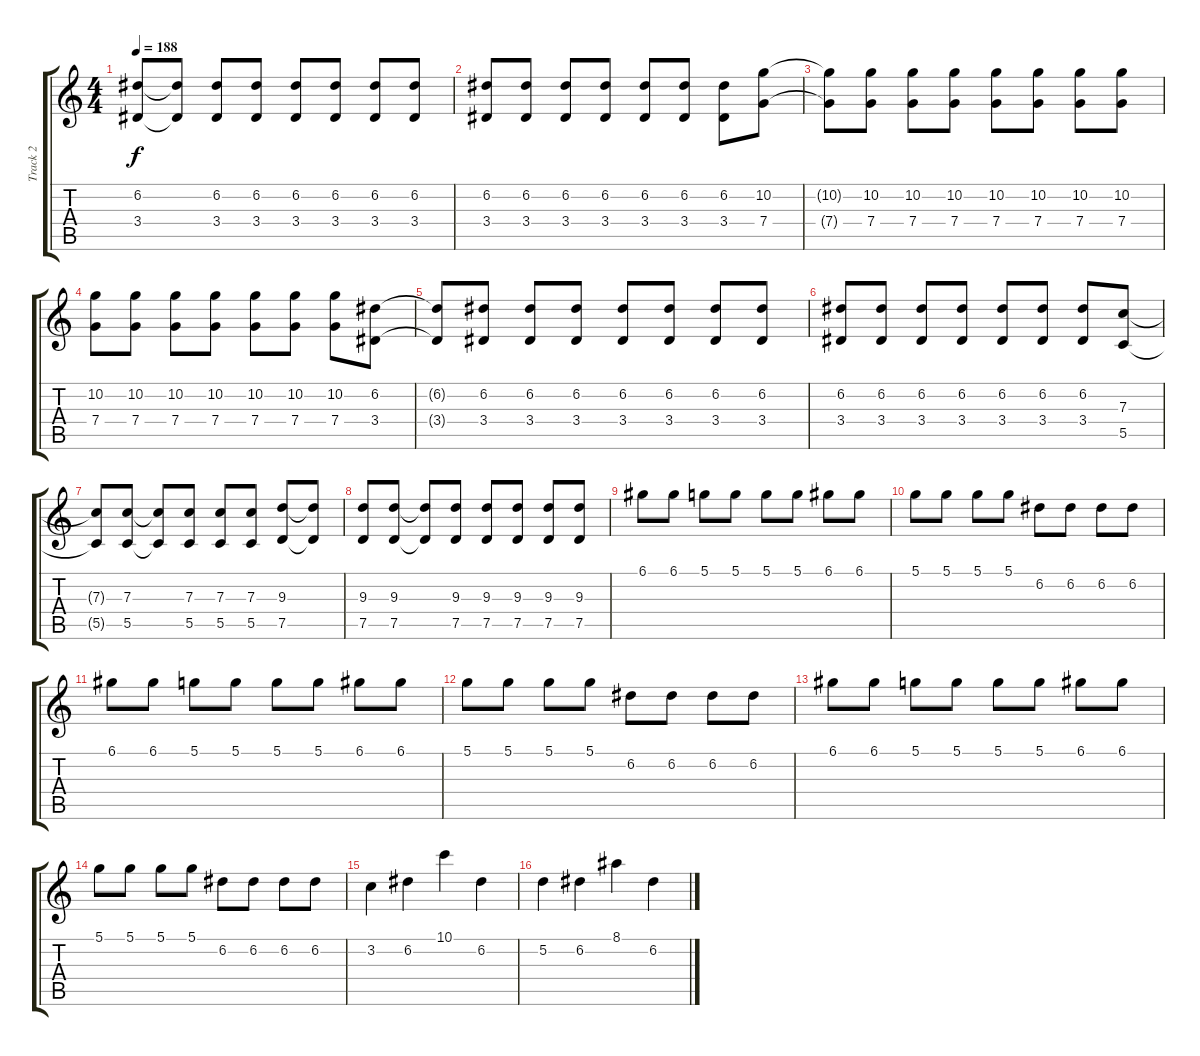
\track ("Track 2" "Track 2") {instrument distortionguitar}
\staff {score tabs}
\tuning (D4 A3 F3 C3 G2 C2) {hide}
\ts (4 4)
\tempo 188
\clef g2
\ks c
(6.2 3.4).8{dy f} (6.2{t} 3.4{t}).8 (6.2 3.4).8 (6.2 3.4).8 (6.2 3.4).8 (6.2 3.4).8 (6.2 3.4).8 (6.2 3.4).8 |
(6.2 3.4).8 (6.2 3.4).8 (6.2 3.4).8 (6.2 3.4).8 (6.2 3.4).8 (6.2 3.4).8 (6.2 3.4).8 (10.2 7.4).8 |
(10.2{t} 7.4{t}).8 (10.2 7.4).8 (10.2 7.4).8 (10.2 7.4).8 (10.2 7.4).8 (10.2 7.4).8 (10.2 7.4).8 (10.2 7.4).8 |
(10.2 7.4).8 (10.2 7.4).8 (10.2 7.4).8 (10.2 7.4).8 (10.2 7.4).8 (10.2 7.4).8 (10.2 7.4).8 (6.2 3.4).8 |
(6.2{t} 3.4{t}).8 (6.2 3.4).8 (6.2 3.4).8 (6.2 3.4).8 (6.2 3.4).8 (6.2 3.4).8 (6.2 3.4).8 (6.2 3.4).8 |
(6.2 3.4).8 (6.2 3.4).8 (6.2 3.4).8 (6.2 3.4).8 (6.2 3.4).8 (6.2 3.4).8 (6.2 3.4).8 (7.3 5.5).8 |
(7.3{t} 5.5{t}).8 (7.3 5.5).8 (7.3{t} 5.5{t}).8 (7.3 5.5).8 (7.3 5.5).8 (7.3 5.5).8 (9.3 7.5).8 (9.3{t} 7.5{t}).8 |
(9.3 7.5).8 (9.3 7.5).8 (9.3{t} 7.5{t}).8 (9.3 7.5).8 (9.3 7.5).8 (9.3 7.5).8 (9.3 7.5).8 (9.3 7.5).8 |
6.1.8 6.1.8 5.1.8 5.1.8 5.1.8 5.1.8 6.1.8 6.1.8 |
5.1.8 5.1.8 5.1.8 5.1.8 6.2.8 6.2.8 6.2.8 6.2.8 |
6.1.8 6.1.8 5.1.8 5.1.8 5.1.8 5.1.8 6.1.8 6.1.8 |
5.1.8 5.1.8 5.1.8 5.1.8 6.2.8 6.2.8 6.2.8 6.2.8 |
6.1.8 6.1.8 5.1.8 5.1.8 5.1.8 5.1.8 6.1.8 6.1.8 |
5.1.8 5.1.8 5.1.8 5.1.8 6.2.8 6.2.8 6.2.8 6.2.8 |
3.2.4 6.2.4 10.1.4 6.2.4 |
5.2.4 6.2.4 8.1.4 6.2.4
